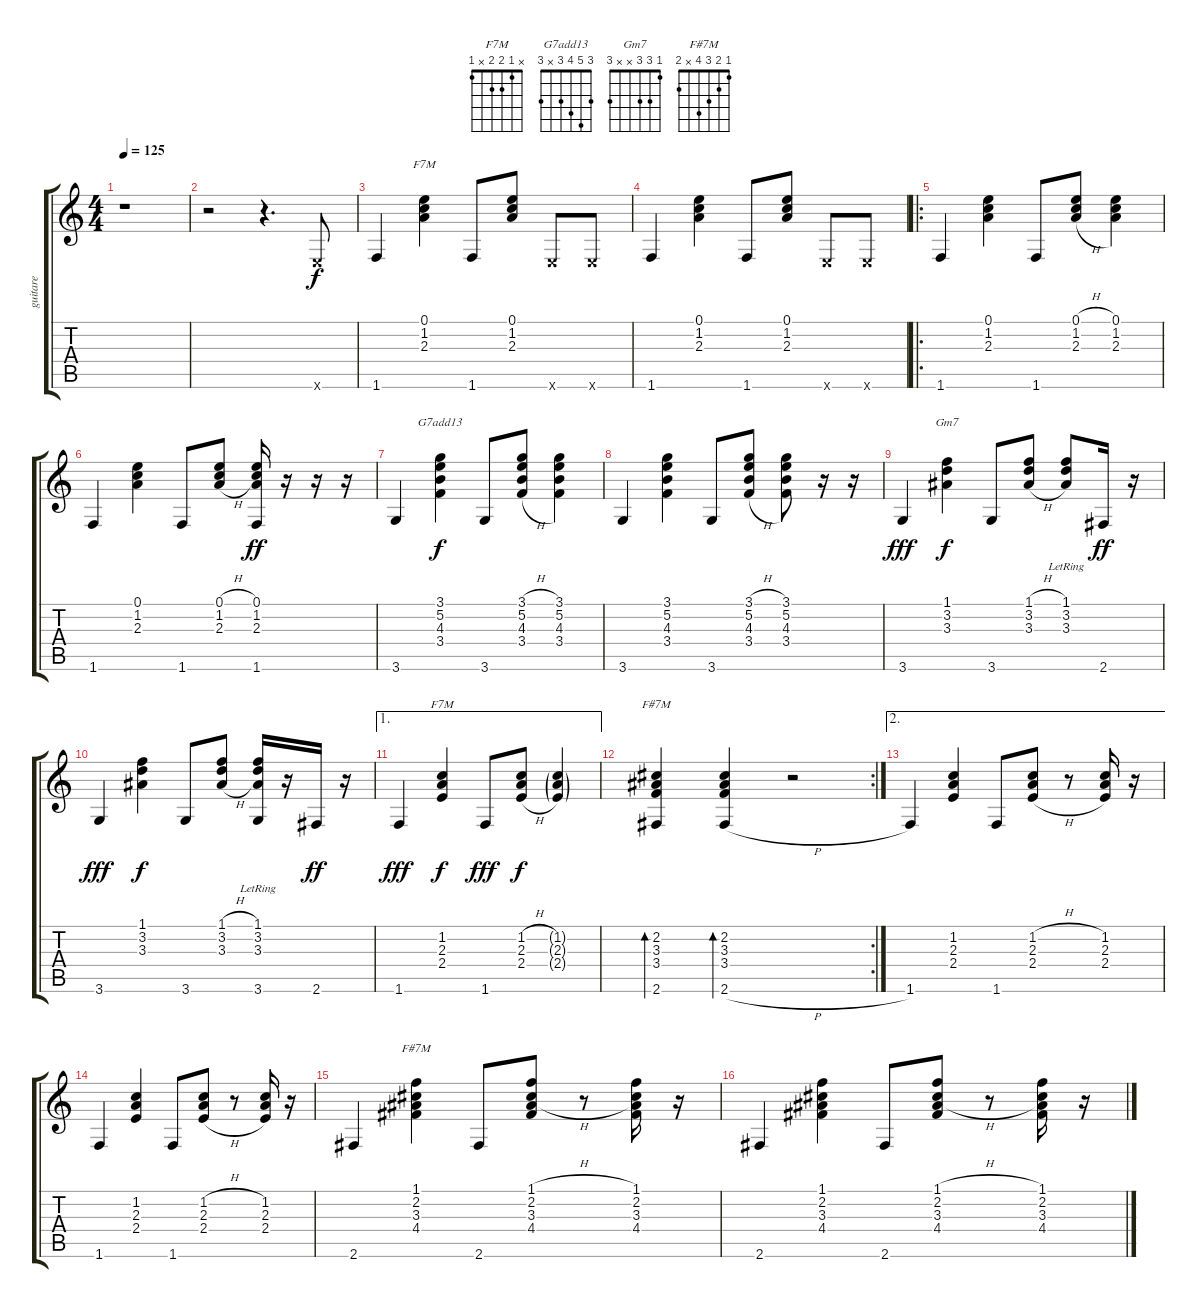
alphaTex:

\track ("guitare" "guitare") {instrument acousticguitarnylon}
\staff {score tabs}
\tuning (E4 B3 G3 D3 A2 E2) {hide}
\chord ("F7M" 0 1 2 x x 1)
\chord ("G7add13" 3 5 4 3 x 3)
\chord ("Gm7" 1 3 3 x x 3)
\chord ("F7M" x 1 2 2 x 1)
\chord ("F#7M" x 2 3 3 x 2)
\chord ("F#7M" 1 2 3 4 x 2)
\ts (4 4)
\tempo 125
\clef g2
\ks c
r.1{dy f instrument acousticguitarnylon} |
r.2 r.4{d} 0.6{x}.8 |
1.6.4 (0.1 1.2 2.3).4{ch "F7M"} 1.6.8 (0.1 1.2 2.3).8 0.6{x}.8 0.6{x}.8 |
1.6.4 (0.1 1.2 2.3).4 1.6.8 (0.1 1.2 2.3).8 0.6{x}.8 0.6{x}.8 |
\ro
1.6.4 (0.1 1.2 2.3).4 1.6.8 (0.1{h} 1.2{h} 2.3{h}).8 (0.1 1.2 2.3).4 |
1.6.4 (0.1 1.2 2.3).4 1.6.8 (0.1{h} 1.2{h} 2.3{h}).8 (0.1 1.2 2.3 1.6).16{dy ff} r.16 r.16 r.16 |
3.6.4 (3.1 5.2 4.3 3.4).4{ch "G7add13" dy f} 3.6.8 (3.1{h} 5.2{h} 4.3{h} 3.4{h}).8 (3.1 5.2 4.3 3.4).4 |
3.6.4 (3.1 5.2 4.3 3.4).4 3.6.8 (3.1{h} 5.2{h} 4.3{h} 3.4{h}).8 (3.1 5.2 4.3 3.4).8 r.16 r.16 |
3.6.4{dy fff} (1.1 3.2 3.3).4{ch "Gm7" dy f} 3.6.8 (1.1{h} 3.2{h} 3.3{h}).8 (1.1{lr} 3.2{lr} 3.3{lr}).8 2.6.16{dy ff} r.16 |
3.6.4{dy fff} (1.1 3.2 3.3).4{dy f} 3.6.8 (1.1{h} 3.2{h} 3.3{h}).8 (1.1{lr} 3.2{lr} 3.3{lr} 3.6).16 r.16 2.6.16{dy ff} r.16 |
\ae 1
1.6.4{dy fff} (1.2 2.3 2.4).4{ch "F7M" dy f} 1.6.8{dy fff} (1.2{h} 2.3{h} 2.4{h}).8{dy f} (1.2{g} 2.3{g} 2.4{g}).4 |
\rc 2
(2.2 3.3 3.4 2.6).4{bd 480 ch "F#7M"} (2.2 3.3 3.4 2.6{h}).4{bd 480} r.2 |
\ae 2
1.6.4 (1.2 2.3 2.4).4 1.6.8 (1.2{h} 2.3{h} 2.4{h}).8 r.8 (1.2 2.3 2.4).16 r.16 |
1.6.4 (1.2 2.3 2.4).4 1.6.8 (1.2{h} 2.3{h} 2.4{h}).8 r.8 (1.2 2.3 2.4).16 r.16 |
2.6.4 (1.1 2.2 3.3 4.4).4{ch "F#7M"} 2.6.8 (1.1{h} 2.2{h} 3.3{h} 4.4).8 r.8 (1.1 2.2 3.3 4.4).16 r.16 |
2.6.4 (1.1 2.2 3.3 4.4).4 2.6.8 (1.1{h} 2.2{h} 3.3{h} 4.4).8 r.8 (1.1 2.2 3.3 4.4).16 r.16
